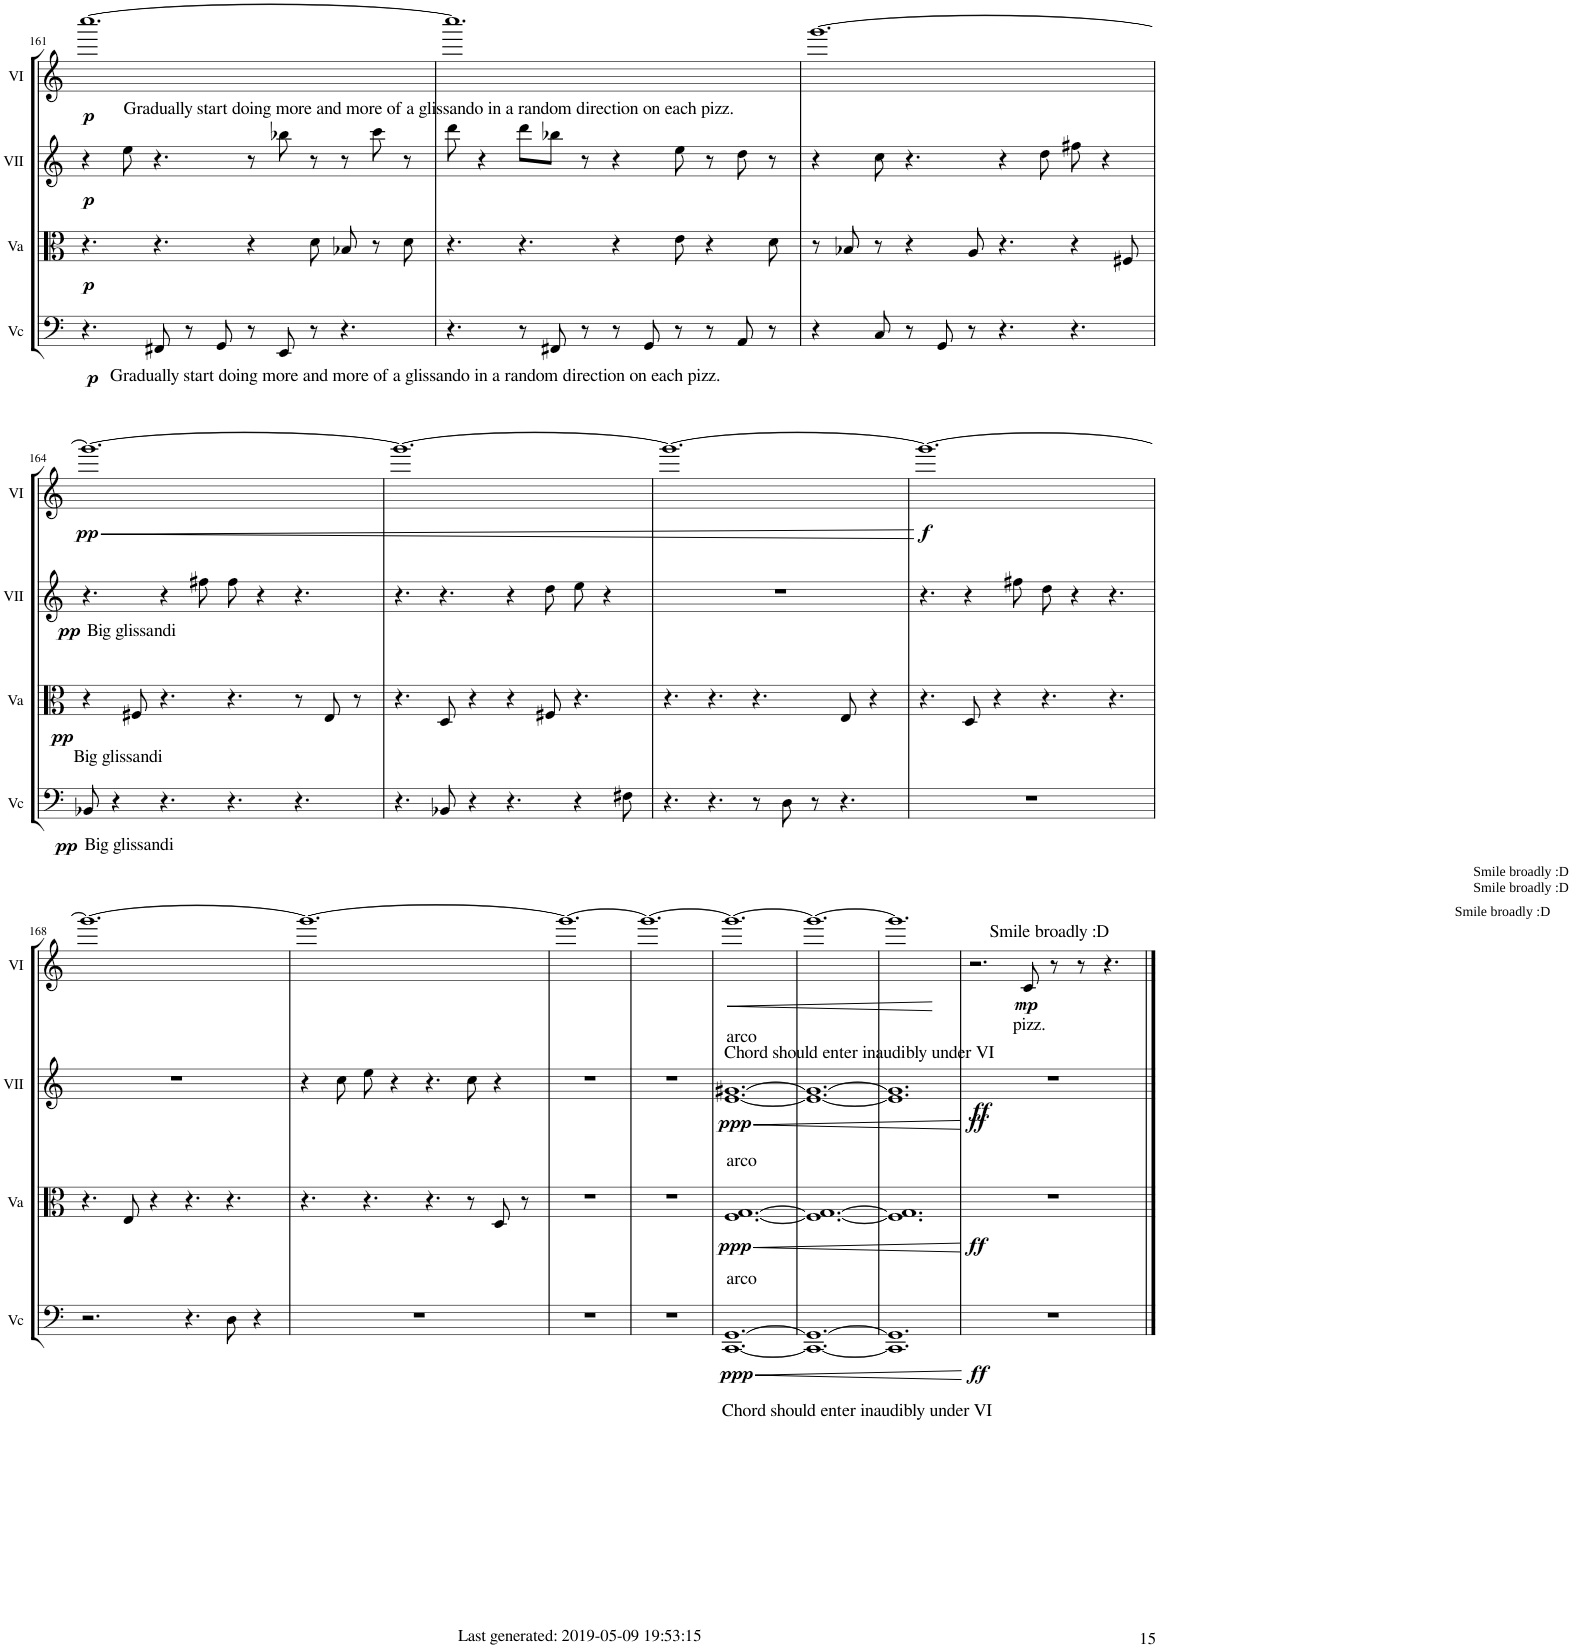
**kern	**dynam	**kern	**dynam	**kern	**dynam	**kern	**dynam
*part4	*part4	*part3	*part3	*part2	*part2	*part1	*part1
*staff4	*staff4	*staff3	*staff3	*staff2	*staff2	*staff1	*staff1
*I"Vc	*	*I"Va	*	*I"VII	*	*I"VI	*
*I'Vc	*	*I'Va	*	*I'VII	*	*I'VI	*
!!LO:PB:g=z
*clefF4	*	*clefC3	*	*clefG2	*	*clefG2	*
*k[]	*	*k[]	*	*k[]	*	*k[]	*
*M12/8	*	*M12/8	*	*M12/8	*	*M12/8	*
=161	=161	=161	=161	=161	=161	=161	=161
!	!	!	!	!LO:TX:a:t=Gradually start doing more and more of a glissando in a random direction on each pizz.	!	!	!
!LO:TX:b:t=Gradually start doing more and more of a glissando in a random direction on each pizz.	!	!	!	!	!	!	!
!	!LO:DY:b	!	!LO:DY:b	!	!LO:DY:b	!	!LO:DY:b
4.r	p	4.r	p	4r	p	[1.cccc	p
.	.	.	.	8ee\	.	.	.
8FF#X/	.	4.r	.	4.r	.	.	.
8r	.	.	.	.	.	.	.
8GG/	.	.	.	.	.	.	.
8r	.	4r	.	8r	.	.	.
8EE/	.	.	.	8bb-X\	.	.	.
8r	.	8d\	.	8r	.	.	.
4.r	.	8B-X/	.	8r	.	.	.
.	.	8r	.	8ccc\	.	.	.
.	.	8d\	.	8r	.	.	.
=162	=162	=162	=162	=162	=162	=162	=162
4.r	.	4.r	.	8ddd\	.	1.cccc]	.
.	.	.	.	4r	.	.	.
8r	.	4.r	.	8ddd\L	.	.	.
8FF#X/	.	.	.	8bb-X\J	.	.	.
8r	.	.	.	8r	.	.	.
8r	.	4r	.	4r	.	.	.
8GG/	.	.	.	.	.	.	.
8r	.	8e\	.	8ee\	.	.	.
8r	.	4r	.	8r	.	.	.
8AA/	.	.	.	8dd\	.	.	.
8r	.	8d\	.	8r	.	.	.
=163	=163	=163	=163	=163	=163	=163	=163
4r	.	8r	.	4r	.	[1.ggg	.
.	.	8B-X/	.	.	.	.	.
8C/	.	8r	.	8cc\	.	.	.
8r	.	4r	.	4.r	.	.	.
8GG/	.	.	.	.	.	.	.
8r	.	8A/	.	.	.	.	.
4.r	.	4.r	.	4r	.	.	.
.	.	.	.	8dd\	.	.	.
4.r	.	4r	.	8ff#X\	.	.	.
.	.	.	.	4r	.	.	.
.	.	8F#X/	.	.	.	.	.
!!LO:LB:g=z
=164	=164	=164	=164	=164	=164	=164	=164
!	!LO:DY:b	!	!LO:DY:b	!	!LO:DY:b	!	!LO:HP:b
!	!	!	!	!	!	!	!LO:DY:n=1:b
8BB-X/	pp	4r	pp	4.r	pp	1.ggg_	< pp
!LO:TX:b:t=Big glissandi	!	!	!	!	!	!	!
4r	.	.	.	.	.	.	.
!	!	!LO:TX:b:t=Big glissandi	!	!	!	!	!
.	.	8F#X/	.	.	.	.	.
!	!	!	!	!LO:TX:b:t=Big glissandi	!	!	!
4.r	.	4.r	.	4r	.	.	.
.	.	.	.	8ff#X\	.	.	.
4.r	.	4.r	.	8ff#\	.	.	.
.	.	.	.	4r	.	.	.
4.r	.	8r	.	4.r	.	.	.
.	.	8E/	.	.	.	.	.
.	.	8r	.	.	.	.	.
=165	=165	=165	=165	=165	=165	=165	=165
4.r	.	4.r	.	4.r	.	1.ggg_	.
8BB-X/	.	8D/	.	4.r	.	.	.
4r	.	4r	.	.	.	.	.
4.r	.	4r	.	4r	.	.	.
.	.	8F#X/	.	8dd\	.	.	.
4r	.	4.r	.	8ee\	.	.	.
.	.	.	.	4r	.	.	.
8F#X\	.	.	.	.	.	.	.
=166	=166	=166	=166	=166	=166	=166	=166
4.r	.	4.r	.	1.r	.	1.ggg_	.
4.r	.	4.r	.	.	.	.	.
8r	.	4.r	.	.	.	.	.
8D\	.	.	.	.	.	.	.
8r	.	.	.	.	.	.	.
4.r	.	8E/	.	.	.	.	.
.	.	4r	.	.	.	.	.
.	.	.	.	.	.	.	[
=167	=167	=167	=167	=167	=167	=167	=167
!	!	!	!	!	!	!	!LO:DY:b
1.r	.	4.r	.	4.r	.	1.ggg_	f
.	.	8D/	.	4r	.	.	.
.	.	4r	.	.	.	.	.
.	.	.	.	8ff#X\	.	.	.
.	.	4.r	.	8dd\	.	.	.
.	.	.	.	4r	.	.	.
.	.	4.r	.	4.r	.	.	.
!!LO:LB:g=z
=168	=168	=168	=168	=168	=168	=168	=168
2.r	.	4.r	.	1.r	.	1.ggg_	.
.	.	8E/	.	.	.	.	.
.	.	4r	.	.	.	.	.
4.r	.	4.r	.	.	.	.	.
8D\	.	4.r	.	.	.	.	.
4r	.	.	.	.	.	.	.
=169	=169	=169	=169	=169	=169	=169	=169
1.r	.	4.r	.	4r	.	1.ggg_	.
.	.	.	.	8cc\	.	.	.
.	.	4.r	.	8ee\	.	.	.
.	.	.	.	4r	.	.	.
.	.	4.r	.	4.r	.	.	.
.	.	8r	.	8cc\	.	.	.
.	.	8D/	.	4r	.	.	.
.	.	8r	.	.	.	.	.
=170	=170	=170	=170	=170	=170	=170	=170
1.r	.	1.r	.	1.r	.	1.ggg_	.
=171	=171	=171	=171	=171	=171	=171	=171
1.r	.	1.r	.	1.r	.	1.ggg_	.
=172	=172	=172	=172	=172	=172	=172	=172
!	!	!	!	!LO:TX:a:t=Chord should enter inaudibly under VI	!	!	!
!	!	!	!	!LO:TX:a:t=arco	!	!	!
!	!	!LO:TX:a:t=arco	!	!	!	!	!
!LO:TX:b:t=Chord should enter inaudibly under VI	!	!	!	!	!	!	!
!LO:TX:a:t=arco	!	!	!	!	!	!	!
!	!LO:HP:b	!	!LO:HP:b	!	!LO:HP:b	!	!LO:HP:b
!	!LO:DY:n=1:b	!	!LO:DY:n=1:b	!	!LO:DY:n=1:b	!	!
[1.CC [1.GG	< ppp	[1.F [1.G	< ppp	[1.e [1.g#X	< ppp	1.ggg_	<
=173	=173	=173	=173	=173	=173	=173	=173
1.CC_ 1.GG_	.	1.F_ 1.G_	.	1.e_ 1.g#_	.	1.ggg_	.
=174	=174	=174	=174	=174	=174	=174	=174
1.CC] 1.GG]	.	1.F] 1.G]	.	1.e] 1.g#]	.	1.ggg]	.
.	[	.	[	.	[	.	[
=175	=175	=175	=175	=175	=175	=175	=175
!	!LO:DY:b	!	!LO:DY:b	!	!LO:DY:b	!	!
!	!	!	!	!	!LO:DY:n=1:b	!	!
1.r	ff	1.r	ff	1.r	ff ff	2.r	.
!	!	!	!	!	!	!LO:TX:b:t=pizz.	!
!	!	!	!	!	!	!LO:TX:a:t=Smile broadly &colon;D	!
!	!	!	!	!	!	!LO:TX:a:t=Smile broadly &colon;D	!
!	!	!	!	!	!	!LO:TX:a:t=Smile broadly &colon;D	!
!	!	!	!	!	!	!LO:TX:a:t=Smile broadly &colon;D	!
!	!	!	!	!	!	!	!LO:DY:b
.	.	.	.	.	.	8c/	mp
.	.	.	.	.	.	8r	.
.	.	.	.	.	.	8r	.
.	.	.	.	.	.	4.r	.
==	==	==	==	==	==	==	==
*-	*-	*-	*-	*-	*-	*-	*-
